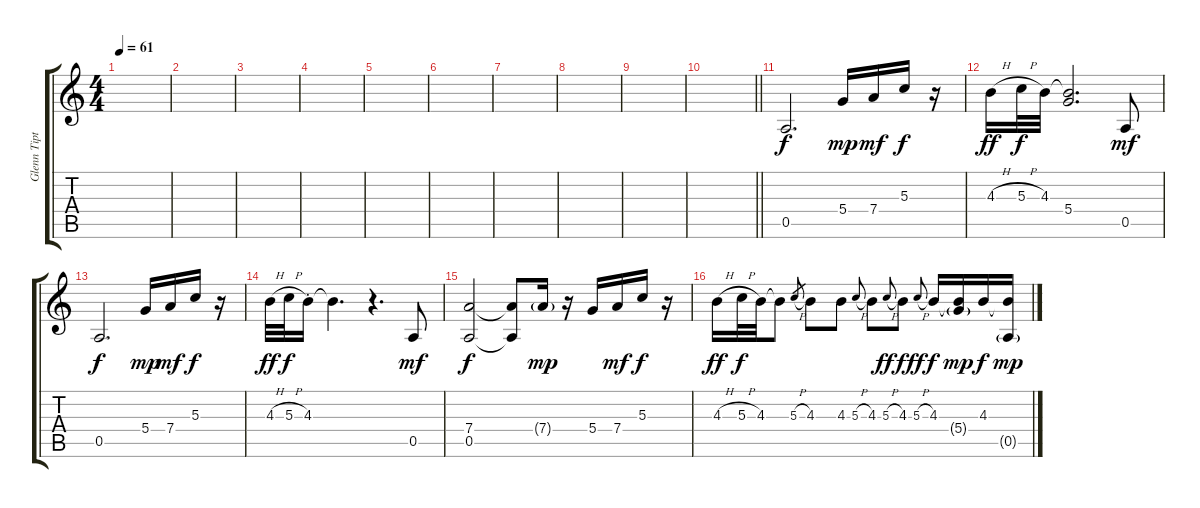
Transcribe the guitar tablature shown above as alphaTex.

\track ("Glenn Tipton" "Glenn Tipt") {instrument electricguitarjazz}
\staff {score tabs}
\tuning (E4 B3 G3 D3 A2 E2) {hide}
\ts (4 4)
\tempo 61
\clef g2
\ks c
|
|
|
|
|
|
|
|
|
\barLineRight lightlight
|
\section ("" "")
0.5.2{d} 5.4.16{dy mp} 7.4.16{dy mf} 5.3.16{dy f} r.16 |
4.3{h}.16{dy ff} 5.3{h}.32{dy f} 4.3.32 (4.3{t} 5.4).2{d} 0.5.8{dy mf} |
0.5.2{d dy f} 5.4.16{dy mp} 7.4.16{dy mf} 5.3.16{dy f} r.16 |
4.3{h}.32{dy ff} 5.3{h}.32{dy f} 4.3{st}.16 4.3{t}.4{d} r.4{d} 0.5.8{dy mf} |
(7.4 0.5).2{dy f} (7.4{t} 0.5{t}).8 7.4{g}.16{dy mp} r.16 5.4.16 7.4.16{dy mf} 5.3.16{dy f} r.16 |
4.3{h}.16{dy ff} 5.3{h}.32{dy f} 4.3.32 4.3{t}.8 5.3{h}.8{gr} 4.3.8 4.3.8 5.3{h}.8{gr onbeat} 4.3.8 5.3{h}.8{gr onbeat dy ff} 4.3.8{dy f} 5.3{h}.8{gr onbeat dy ff} 4.3.16{dy f} (4.3{t} 5.4{g}).16{dy mp} 4.3.16{dy f} (4.3{t} 0.5{g}).16{dy mp}
